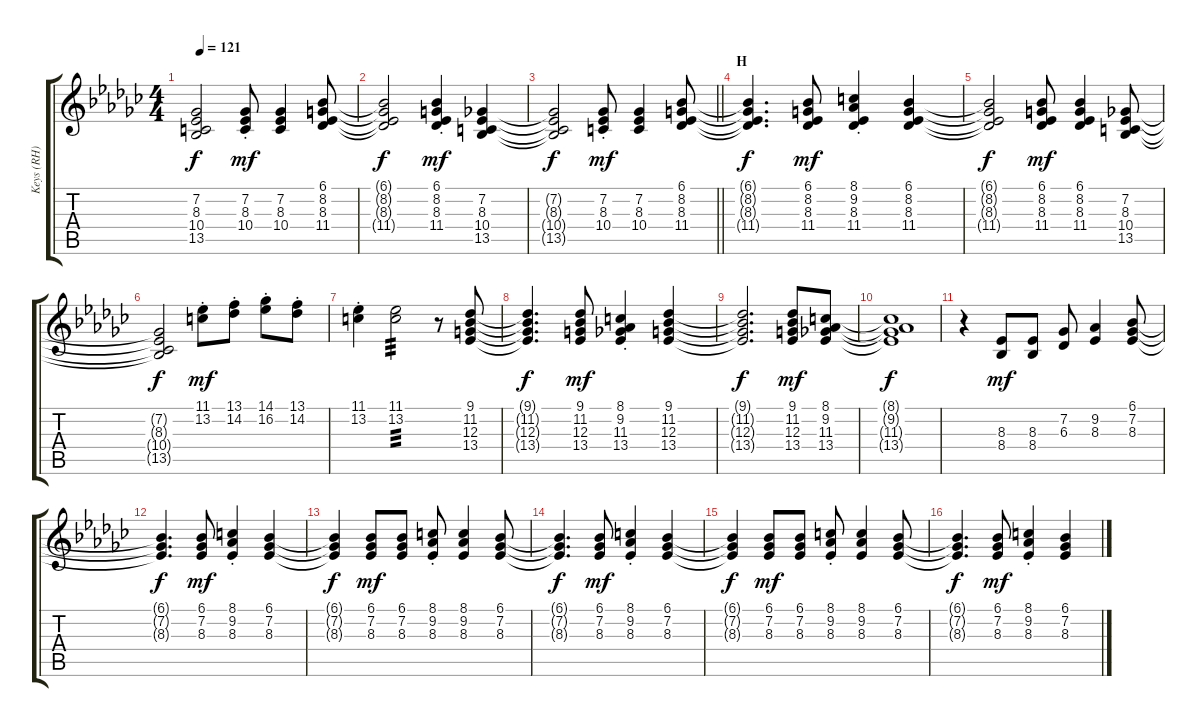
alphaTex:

\track ("Keys (RH)" "Keys (RH)") {instrument electricpiano1}
\staff {score tabs}
\tuning (E4 B3 G3 D3 A2 E2) {hide}
\ts (4 4)
\tempo 121
\clef g2
\ks ebminor
(7.2{t} 8.3{t} 10.4{t} 13.5{t}).2{dy f} (7.2{st} 8.3{st} 10.4{st}).8{dy mf} (7.2 8.3 10.4).4 (6.1 8.2 8.3 11.4).8 |
(6.1{t} 8.2{t} 8.3{t} 11.4{t}).2{dy f} (6.1{st} 8.2{st} 8.3{st} 11.4{st}).4{dy mf} (7.2 8.3 10.4 13.5).4 |
\barLineRight lightlight
(7.2{t} 8.3{t} 10.4{t} 13.5{t}).2{dy f} (7.2{st} 8.3{st} 10.4{st}).8{dy mf} (7.2 8.3 10.4).4 (6.1 8.2 8.3 11.4).8 |
\section ("" "H")
(6.1{t} 8.2{t} 8.3{t} 11.4{t}).4{d dy f} (6.1 8.2 8.3 11.4).8{dy mf} (8.1{st} 9.2{st} 8.3{st} 11.4{st}).4 (6.1 8.2 8.3 11.4).4 |
(6.1{t} 8.2{t} 8.3{t} 11.4{t}).2{dy f} (6.1 8.2 8.3 11.4).8{dy mf} (6.1 8.2 8.3 11.4).4 (7.2 8.3 10.4 13.5).8 |
(7.2{t} 8.3{t} 10.4{t} 13.5{t}).2{dy f} (11.1{st} 13.2{st}).8{dy mf} (13.1{st} 14.2{st}).8 (14.1{st} 16.2{st}).8 (13.1{st} 14.2{st}).8 |
(11.1{st} 13.2{st}).4 (11.1 13.2).2{tp 3} r.8 (9.1 11.2 12.3 13.4).8 |
(9.1{t} 11.2{t} 12.3{t} 13.4{t}).4{d dy f} (9.1 11.2 12.3 13.4).8{dy mf} (8.1{st} 9.2{st} 11.3{st} 13.4{st}).4 (9.1 11.2 12.3 13.4).4 |
(9.1{t} 11.2{t} 12.3{t} 13.4{t}).2{d dy f} (9.1 11.2 12.3 13.4).8{dy mf} (8.1 9.2 11.3 13.4).8 |
(8.1{t} 9.2{t} 11.3{t} 13.4{t}).1{dy f} |
r.4 (8.3 8.4).8{dy mf} (8.3 8.4).8 (7.2 6.3).8 (9.2 8.3).4 (6.1 7.2 8.3).8 |
(6.1{t} 7.2{t} 8.3{t}).4{d dy f} (6.1 7.2 8.3).8{dy mf} (8.1{st} 9.2{st} 8.3{st}).4 (6.1 7.2 8.3).4 |
(6.1{t} 7.2{t} 8.3{t}).4{dy f} (6.1 7.2 8.3).8{dy mf} (6.1 7.2 8.3).8 (8.1{st} 9.2{st} 8.3{st}).8 (8.1 9.2 8.3).4 (6.1 7.2 8.3).8 |
(6.1{t} 7.2{t} 8.3{t}).4{d dy f} (6.1 7.2 8.3).8{dy mf} (8.1{st} 9.2{st} 8.3{st}).4 (6.1 7.2 8.3).4 |
(6.1{t} 7.2{t} 8.3{t}).4{dy f} (6.1 7.2 8.3).8{dy mf} (6.1 7.2 8.3).8 (8.1{st} 9.2{st} 8.3{st}).8 (8.1 9.2 8.3).4 (6.1 7.2 8.3).8 |
(6.1{t} 7.2{t} 8.3{t}).4{d dy f} (6.1 7.2 8.3).8{dy mf} (8.1{st} 9.2{st} 8.3{st}).4 (6.1 7.2 8.3).4
